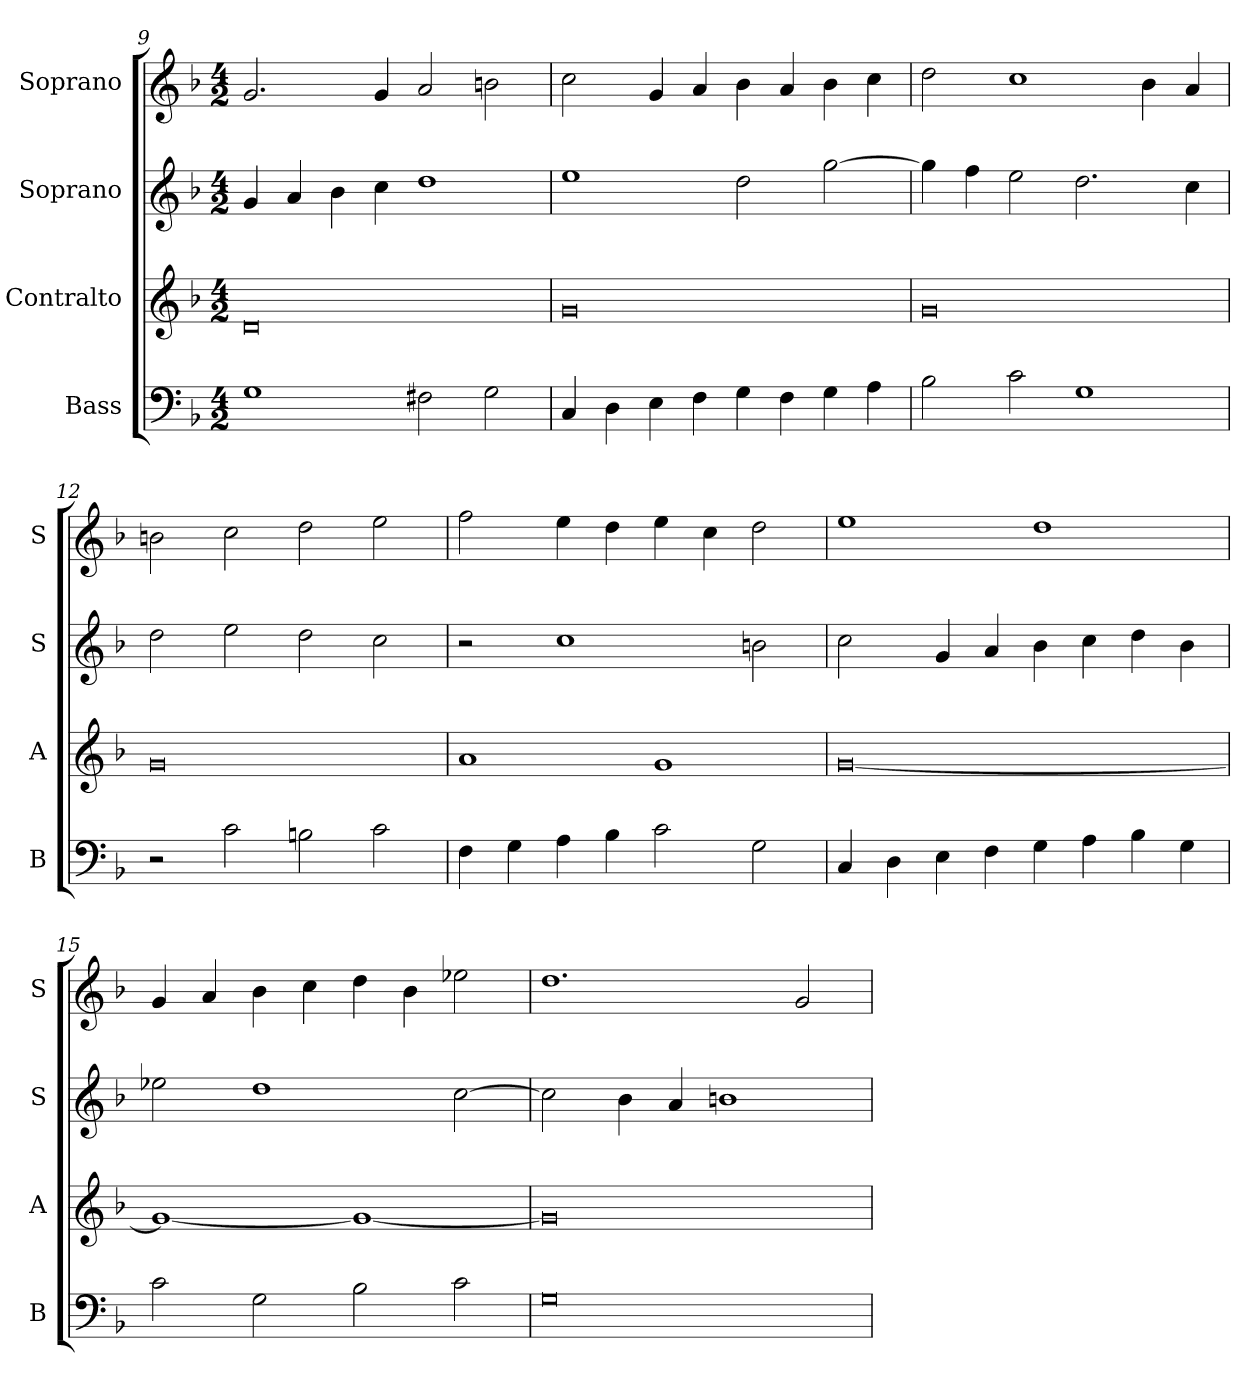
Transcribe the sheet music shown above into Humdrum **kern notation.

**kern	**kern	**kern	**kern
*part4	*part3	*part2	*part1
*staff4	*staff3	*staff2	*staff1
*I"Bass	*I"Contralto	*I"Soprano	*I"Soprano
*I'B	*I'A	*I'S	*I'S
*clefF4	*clefG2	*clefG2	*clefG2
*k[b-]	*k[b-]	*k[b-]	*k[b-]
*M4/2	*M4/2	*M4/2	*M4/2
=9	=9	=9	=9
1G	0d	4g	2.g
.	.	4a	.
.	.	4b-	.
.	.	4cc	4g
2F#X	.	1dd	2a
2G	.	.	2bn
=10	=10	=10	=10
4C	0g	1ee	2cc
4D	.	.	.
4E	.	.	4g
4F	.	.	4a
4G	.	2dd	4b-
4F	.	.	4a
4G	.	[2gg	4b-
4A	.	.	4cc
=11	=11	=11	=11
2B-	0g	4gg]	2dd
.	.	4ff	.
2c	.	2ee	1cc
1G	.	2.dd	.
.	.	.	4b-
.	.	4cc	4a
=12	=12	=12	=12
2r	0g	2dd	2bn
2c	.	2ee	2cc
2Bn	.	2dd	2dd
2c	.	2cc	2ee
=13	=13	=13	=13
4F	1a	2r	2ff
4G	.	.	.
4A	.	1cc	4ee
4B-	.	.	4dd
2c	1g	.	4ee
.	.	.	4cc
2G	.	2bn	2dd
=14	=14	=14	=14
4C	[0g	2cc	1ee
4D	.	.	.
4E	.	4g	.
4F	.	4a	.
4G	.	4b-	1dd
4A	.	4cc	.
4B-	.	4dd	.
4G	.	4b-	.
=15	=15	=15	=15
2c	1g_	2ee-X	4g
.	.	.	4a
2G	.	1dd	4b-
.	.	.	4cc
2B-	1g_	.	4dd
.	.	.	4b-
2c	.	[2cc	2ee-X
=16	=16	=16	=16
0G	0g]	2cc]	1.dd
.	.	4b-	.
.	.	4a	.
.	.	1bn	.
.	.	.	2g
=	=	=	=
*-	*-	*-	*-
